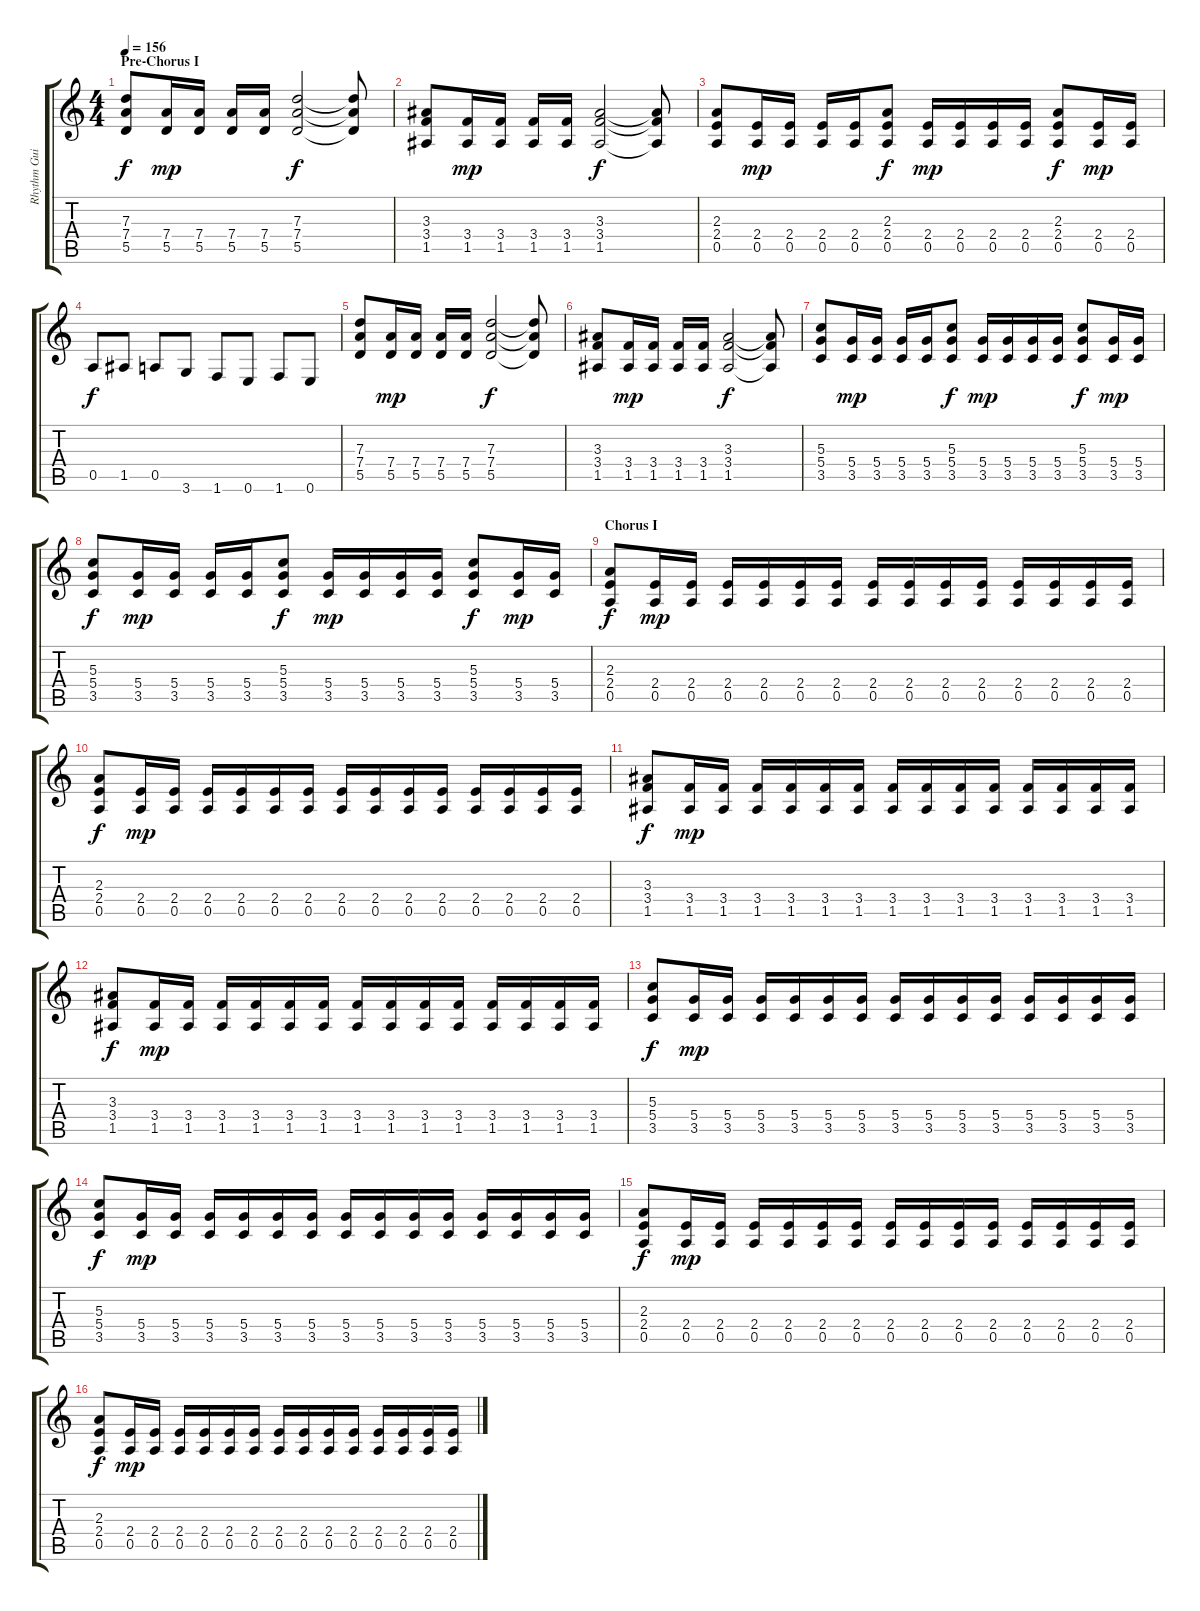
\track ("Rhythm Guitar" "Rhythm Gui") {instrument distortionguitar}
\staff {score tabs}
\tuning (E4 B3 G3 D3 A2 E2) {hide}
\ts (4 4)
\section ("" "Pre-Chorus I")
\tempo 156
\clef g2
\ks c
(7.3 7.4 5.5).8{dy f} (7.4 5.5).16{dy mp} (7.4 5.5).16 (7.4 5.5).16 (7.4 5.5).16 (7.3 7.4 5.5).2{dy f} (7.3{t} 7.4{t} 5.5{t}).8 |
(3.3 3.4 1.5).8 (3.4 1.5).16{dy mp} (3.4 1.5).16 (3.4 1.5).16 (3.4 1.5).16 (3.3 3.4 1.5).2{dy f} (3.3{t} 3.4{t} 1.5{t}).8 |
(2.3 2.4 0.5).8 (2.4 0.5).16{dy mp} (2.4 0.5).16 (2.4 0.5).16 (2.4 0.5).16 (2.3 2.4 0.5).8{dy f} (2.4 0.5).16{dy mp} (2.4 0.5).16 (2.4 0.5).16 (2.4 0.5).16 (2.3 2.4 0.5).8{dy f} (2.4 0.5).16{dy mp} (2.4 0.5).16 |
0.5.8{dy f} 1.5.8 0.5.8 3.6.8 1.6.8 0.6.8 1.6.8 0.6.8 |
(7.3 7.4 5.5).8 (7.4 5.5).16{dy mp} (7.4 5.5).16 (7.4 5.5).16 (7.4 5.5).16 (7.3 7.4 5.5).2{dy f} (7.3{t} 7.4{t} 5.5{t}).8 |
(3.3 3.4 1.5).8 (3.4 1.5).16{dy mp} (3.4 1.5).16 (3.4 1.5).16 (3.4 1.5).16 (3.3 3.4 1.5).2{dy f} (3.3{t} 3.4{t} 1.5{t}).8 |
(5.3 5.4 3.5).8 (5.4 3.5).16{dy mp} (5.4 3.5).16 (5.4 3.5).16 (5.4 3.5).16 (5.3 5.4 3.5).8{dy f} (5.4 3.5).16{dy mp} (5.4 3.5).16 (5.4 3.5).16 (5.4 3.5).16 (5.3 5.4 3.5).8{dy f} (5.4 3.5).16{dy mp} (5.4 3.5).16 |
(5.3 5.4 3.5).8{dy f} (5.4 3.5).16{dy mp} (5.4 3.5).16 (5.4 3.5).16 (5.4 3.5).16 (5.3 5.4 3.5).8{dy f} (5.4 3.5).16{dy mp} (5.4 3.5).16 (5.4 3.5).16 (5.4 3.5).16 (5.3 5.4 3.5).8{dy f} (5.4 3.5).16{dy mp} (5.4 3.5).16 |
\section ("" "Chorus I")
(2.3 2.4 0.5).8{dy f} (2.4 0.5).16{dy mp} (2.4 0.5).16 (2.4 0.5).16 (2.4 0.5).16 (2.4 0.5).16 (2.4 0.5).16 (2.4 0.5).16 (2.4 0.5).16 (2.4 0.5).16 (2.4 0.5).16 (2.4 0.5).16 (2.4 0.5).16 (2.4 0.5).16 (2.4 0.5).16 |
(2.3 2.4 0.5).8{dy f} (2.4 0.5).16{dy mp} (2.4 0.5).16 (2.4 0.5).16 (2.4 0.5).16 (2.4 0.5).16 (2.4 0.5).16 (2.4 0.5).16 (2.4 0.5).16 (2.4 0.5).16 (2.4 0.5).16 (2.4 0.5).16 (2.4 0.5).16 (2.4 0.5).16 (2.4 0.5).16 |
(3.3 3.4 1.5).8{dy f} (3.4 1.5).16{dy mp} (3.4 1.5).16 (3.4 1.5).16 (3.4 1.5).16 (3.4 1.5).16 (3.4 1.5).16 (3.4 1.5).16 (3.4 1.5).16 (3.4 1.5).16 (3.4 1.5).16 (3.4 1.5).16 (3.4 1.5).16 (3.4 1.5).16 (3.4 1.5).16 |
(3.3 3.4 1.5).8{dy f} (3.4 1.5).16{dy mp} (3.4 1.5).16 (3.4 1.5).16 (3.4 1.5).16 (3.4 1.5).16 (3.4 1.5).16 (3.4 1.5).16 (3.4 1.5).16 (3.4 1.5).16 (3.4 1.5).16 (3.4 1.5).16 (3.4 1.5).16 (3.4 1.5).16 (3.4 1.5).16 |
(5.3 5.4 3.5).8{dy f} (5.4 3.5).16{dy mp} (5.4 3.5).16 (5.4 3.5).16 (5.4 3.5).16 (5.4 3.5).16 (5.4 3.5).16 (5.4 3.5).16 (5.4 3.5).16 (5.4 3.5).16 (5.4 3.5).16 (5.4 3.5).16 (5.4 3.5).16 (5.4 3.5).16 (5.4 3.5).16 |
(5.3 5.4 3.5).8{dy f} (5.4 3.5).16{dy mp} (5.4 3.5).16 (5.4 3.5).16 (5.4 3.5).16 (5.4 3.5).16 (5.4 3.5).16 (5.4 3.5).16 (5.4 3.5).16 (5.4 3.5).16 (5.4 3.5).16 (5.4 3.5).16 (5.4 3.5).16 (5.4 3.5).16 (5.4 3.5).16 |
(2.3 2.4 0.5).8{dy f} (2.4 0.5).16{dy mp} (2.4 0.5).16 (2.4 0.5).16 (2.4 0.5).16 (2.4 0.5).16 (2.4 0.5).16 (2.4 0.5).16 (2.4 0.5).16 (2.4 0.5).16 (2.4 0.5).16 (2.4 0.5).16 (2.4 0.5).16 (2.4 0.5).16 (2.4 0.5).16 |
(2.3 2.4 0.5).8{dy f} (2.4 0.5).16{dy mp} (2.4 0.5).16 (2.4 0.5).16 (2.4 0.5).16 (2.4 0.5).16 (2.4 0.5).16 (2.4 0.5).16 (2.4 0.5).16 (2.4 0.5).16 (2.4 0.5).16 (2.4 0.5).16 (2.4 0.5).16 (2.4 0.5).16 (2.4 0.5).16
